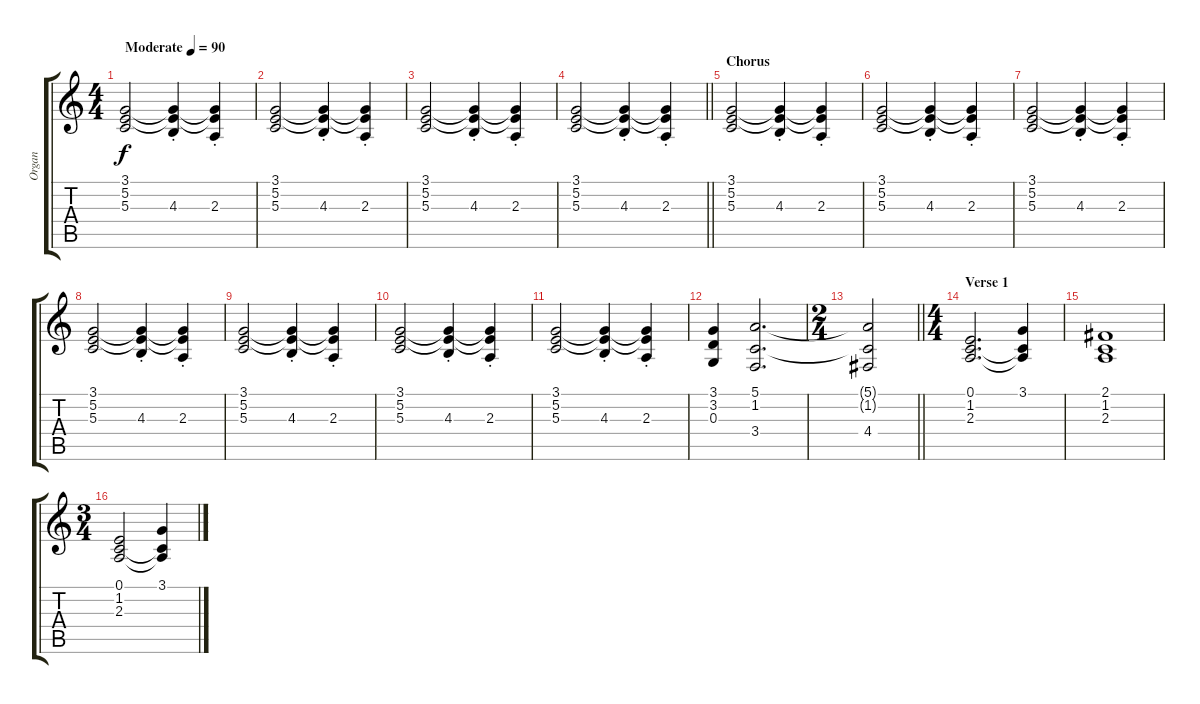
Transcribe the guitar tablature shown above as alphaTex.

\track ("Organ" "Organ") {instrument percussiveorgan}
\staff {score tabs}
\tuning (E4 B3 G3 D3 A2 E2) {hide}
\ts (4 4)
\tempo (90 "Moderate")
\clef g2
\ks c
(3.1 5.2 5.3).2{dy f instrument percussiveorgan} (3.1{t} 5.2{t} 4.3{st}).4 (3.1{t} 5.2{t} 2.3{st}).4 |
(3.1 5.2 5.3).2 (3.1{t} 5.2{t} 4.3{st}).4 (3.1{t} 5.2{t} 2.3{st}).4 |
(3.1 5.2 5.3).2 (3.1{t} 5.2{t} 4.3{st}).4 (3.1{t} 5.2{t} 2.3{st}).4 |
\barLineRight lightlight
(3.1 5.2 5.3).2 (3.1{t} 5.2{t} 4.3{st}).4 (3.1{t} 5.2{t} 2.3{st}).4 |
\section ("" "Chorus")
(3.1 5.2 5.3).2 (3.1{t} 5.2{t} 4.3{st}).4 (3.1{t} 5.2{t} 2.3{st}).4 |
(3.1 5.2 5.3).2 (3.1{t} 5.2{t} 4.3{st}).4 (3.1{t} 5.2{t} 2.3{st}).4 |
(3.1 5.2 5.3).2 (3.1{t} 5.2{t} 4.3{st}).4 (3.1{t} 5.2{t} 2.3{st}).4 |
(3.1 5.2 5.3).2 (3.1{t} 5.2{t} 4.3{st}).4 (3.1{t} 5.2{t} 2.3{st}).4 |
(3.1 5.2 5.3).2 (3.1{t} 5.2{t} 4.3{st}).4 (3.1{t} 5.2{t} 2.3{st}).4 |
(3.1 5.2 5.3).2 (3.1{t} 5.2{t} 4.3{st}).4 (3.1{t} 5.2{t} 2.3{st}).4 |
(3.1 5.2 5.3).2 (3.1{t} 5.2{t} 4.3{st}).4 (3.1{t} 5.2{t} 2.3{st}).4 |
(3.1 3.2 0.3).4 (5.1 1.2 3.4).2{d} |
\ts (2 4)
\barLineRight lightlight
(5.1{t} 1.2{t} 4.4).2 |
\ts (4 4)
\section ("" "Verse 1")
(0.1 1.2 2.3).2{d} (3.1 1.2{t} 2.3{t}).4 |
(2.1 1.2 2.3).1 |
\ts (3 4)
(0.1 1.2 2.3).2 (3.1 1.2{t} 2.3{t}).4
